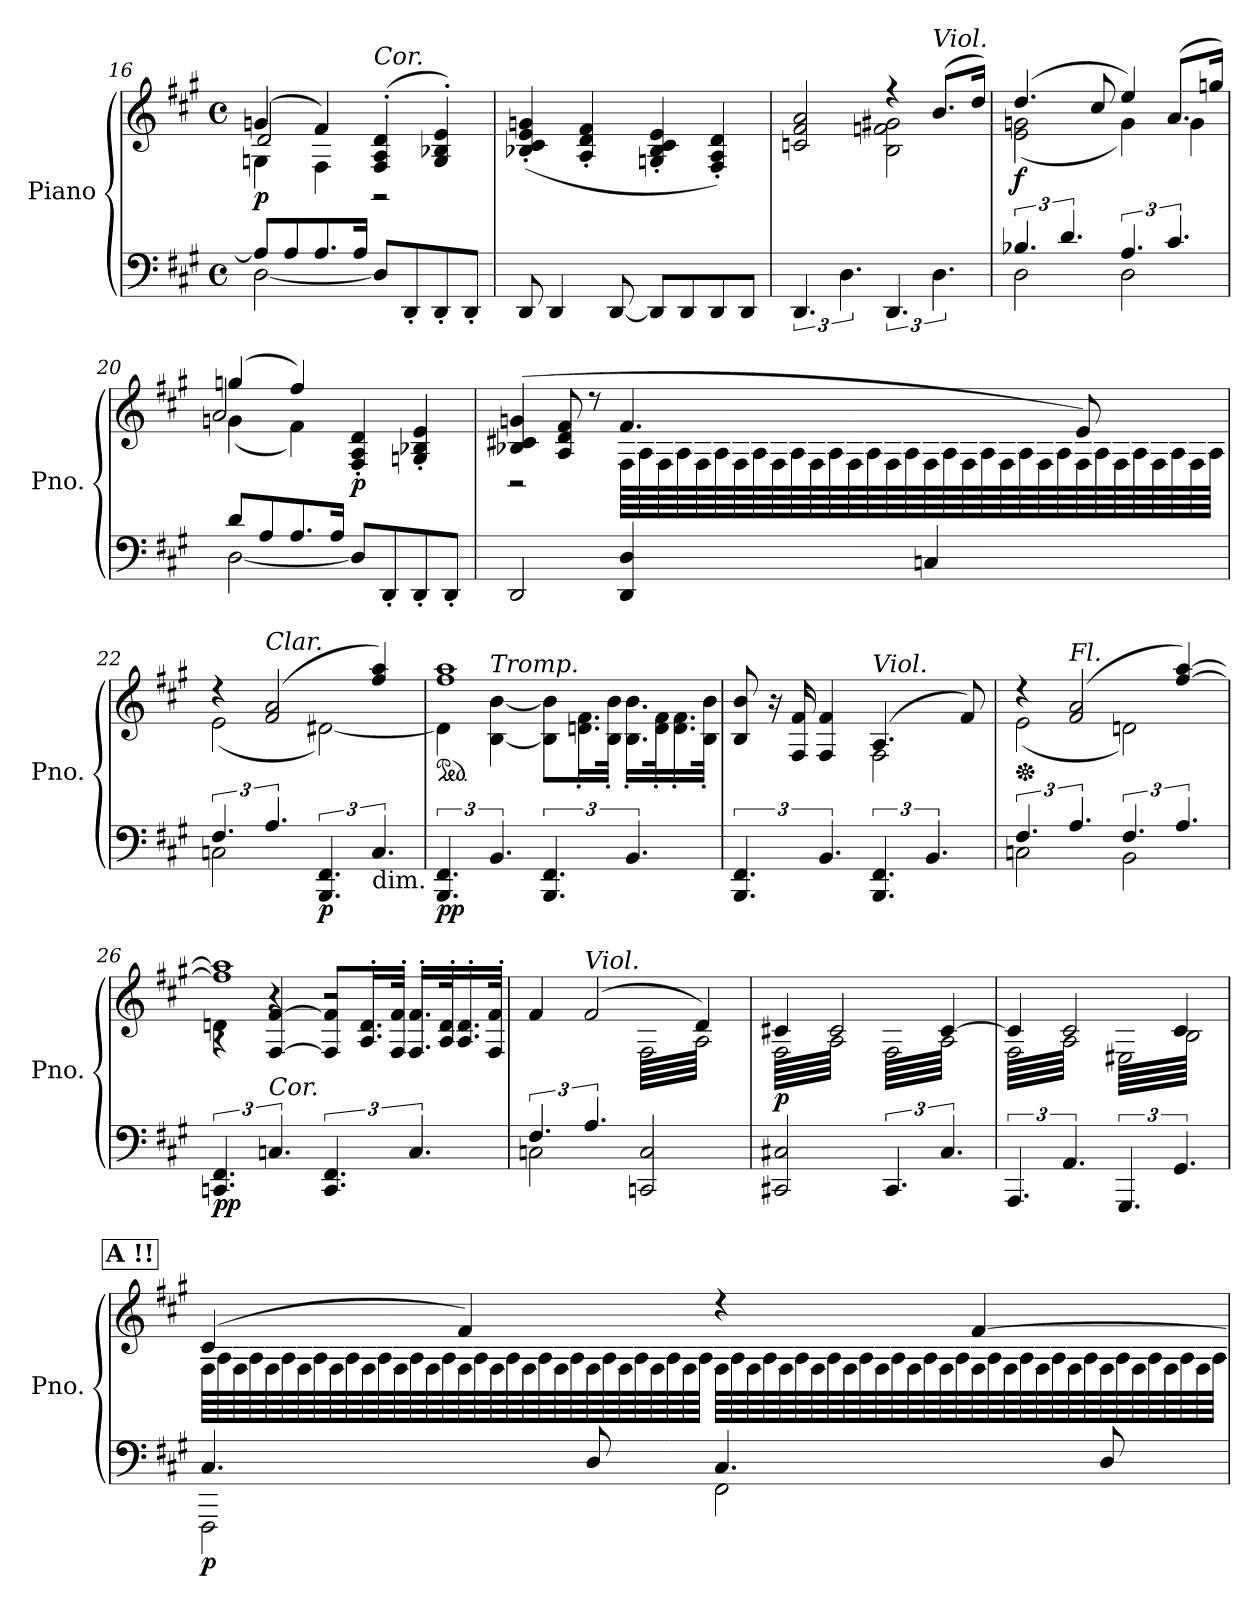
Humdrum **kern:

**kern	**kern	**dynam
*part1	*part1	*part1
*staff2	*staff1	*staff1/2
*I"Piano	*	*
*I'Pno.	*	*
*clefF4	*clefG2	*
*k[f#c#g#]	*k[f#c#g#]	*
*M4/4	*M4/4	*
*met(c)	*met(c)	*
=16	=16	=16
*^	*^	*
*	*	*	*^	*
!	!	!	!	!	!LO:DY:b
8A/L]	[2D\	(>4gn/	4Gn\	2d/	p
8A/	.	.	.	.	.
8.A/	.	4f#/)	4F#\	.	.
16A/Jk	.	.	.	.	.
!	!	!LO:TX:a:i:t=Cor.	!	!	!
2ryy	8D/L]	(>4F#/' 4A/' 4d/'	2r	2ryy	.
.	8DD'/	.	.	.	.
.	8DD'/	4G/' 4B-X/' 4e/')	.	.	.
.	8DD'/J	.	.	.	.
*	*	*v	*v	*v	*
=17	=17	=17	=17
1ryy	8DD/	(>4B-X/' 4c#/' 4e/' 4gn/'	.
.	4DD/	.	.
.	.	4A/' 4d/' 4f#/'	.
.	[8DD/	.	.
.	8DD/L]	4Gn/' 4B-/' 4c#/' 4e/'	.
.	8DD/	.	.
.	8DD/	4F#/' 4A/' 4d/')	.
.	8DD/J	.	.
*v	*v	*	*
=18	=18	=18
*	*^	*
6.DD/	2cn/ 2f#/ 2a/	2ryy	.
6.D\	.	.	.
6.DD/	4r	2B\ 2fn\ 2g#X\	.
!	!LO:TX:a:i:t=Viol.	!	!
6.D\	(>8.b/L	.	.
.	16dd/Jk)	.	.
=19	=19	=19	=19
*^	*	*	*
!	!	!	!	!LO:DY:b
6.B-X/	2D\	(>4.dd/	(<2e\ 2gn\	f
6.d/	.	.	.	.
.	.	8cc#/	.	.
6.A/	2D\	4ee/)	4g\)	.
6.c#/	.	(>8.a/L	4g\	.
.	.	16ggn/Jk)	.	.
!!LO:LB:g=z
=20	=20	=20	=20	=20
*	*	*	*^	*
8d/L	[2D\	(>4ggn/	(<4gn\	2a/	.
8A/	.	.	.	.	.
8.A/	.	4ff#/)	4f#\)	.	.
16A/Jk	.	.	.	.	.
!	!	!	!	!	!LO:DY:b
2ryy	8D/L]	4F#/' 4A/' 4d/'	2ryy	2ryy	p
.	8DD'/	.	.	.	.
.	8DD'/	4Gn/' 4B-X/' 4e/'	.	.	.
.	8DD'/J	.	.	.	.
*v	*v	*	*	*	*
*	*	*v	*v	*
!!LO:LB:g=z
=21	=21	=21	=21
2DD/	(>4B-X/ 4c#X/ 4gn/	2r	.
.	8A/ 8d/ 8f#/	.	.
.	8r	.	.
*	*tremolo	*	*
4DD/ 4D/	4.f#/	64F#\LLLL	.
.	.	64A\	.
.	.	64F#\	.
.	.	64A\	.
.	.	64F#\	.
.	.	64A\	.
.	.	64F#\	.
.	.	64A\	.
.	.	64F#\	.
.	.	64A\	.
.	.	64F#\	.
.	.	64A\	.
.	.	64F#\	.
.	.	64A\	.
.	.	64F#\	.
.	.	64A\	.
4Cn/	.	64F#\	.
.	.	64A\	.
.	.	64F#\	.
.	.	64A\	.
.	.	64F#\	.
.	.	64A\	.
.	.	64F#\	.
.	.	64A\	.
.	8e/)	64F#\	.
.	.	64A\	.
.	.	64F#\	.
.	.	64A\	.
.	.	64F#\	.
.	.	64A\	.
.	.	64F#\	.
.	.	64A\JJJJ	.
*	*Xtremolo	*	*
=22	=22	=22	=22
*^	*	*	*
6.F#/	2Cn\	4r	(<2e\	.
.	.	.	.	.
.	.	.	.	.
.	.	.	.	.
.	.	.	.	.
.	.	.	.	.
.	.	.	.	.
.	.	.	.	.
.	.	.	.	.
.	.	.	.	.
.	.	.	.	.
.	.	.	.	.
.	.	.	.	.
.	.	.	.	.
.	.	.	.	.
.	.	.	.	.
!	!	!LO:TX:a:i:t=Clar.	!	!
6.A/	.	(>2f#/ 2a/	.	.
!	!	!	!	!LO:DY:b=2
6.BBB/ 6.FF#/	2ryy	.	[2d#X\)	p
!LO:TX:b:t=dim.	!	!	!	!
6.C/	.	4ff#/ 4aa/)	.	.
*v	*v	*	*	*
=23	=23	=23	=23
*	*ped	*	*
!	!	!	!LO:DY:b=2
6.BBB/ 6.FF#/	1ff# 1aa	4d#\]	pp
!	!	!LO:TX:a:i:t=Tromp.	!
6.BB/	.	[4B\ [4b\	.
6.BBB/ 6.FF#/	.	8B\] 8b\]L	.
.	.	16.dn\' 16.f#\'L	.
.	.	32B\' 32b\'JJk	.
6.BB/	.	16.B\' 16.b\'LL	.
.	.	32d\' 32f#\'K	.
.	.	16.d\' 16.f#\'	.
.	.	32B\' 32b\'JJk	.
=24	=24	=24	=24
6.BBB/ 6.FF#/	8B/ 8b/	2ryy	.
.	16r	.	.
.	16F#/ 16f#/	.	.
6.BB/	4F#/ 4f#/	.	.
!	!LO:TX:a:i:t=Viol.	!	!
6.BBB/ 6.FF#/	(>4.A/	2F#\	.
6.BB/	.	.	.
.	8f#/)	.	.
=25	=25	=25	=25
*^	*	*	*
*	*	*Xped	*	*
6.F#/	2Cn\	4r	(<2e\	.
!	!	!LO:TX:a:i:t=Fl.	!	!
6.A/	.	(>2f#/ 2a/	.	.
6.F#/	2BB\	.	2dn\)	.
6.A/	.	[4ff#/ [4aa/)	.	.
*v	*v	*	*	*
=26	=26	=26	=26
*	*	*^	*
!	!	!	!	!LO:DY:b=2
6.CCn/ 6.FF#/	1ff#] 1aa]	4dn\	4rA	pp
!LO:TX:a:i:t=Cor.	!	!	!	!
6.Cn/	.	4r	[4F#/ [4f#/	.
6.CC/ 6.FF#/	.	2r	8F#/] 8f#/]L	.
.	.	.	16.A/' 16.d/'L	.
.	.	.	32F#/' 32f#/'JJk	.
6.C/	.	.	16.F#/' 16.f#/'LL	.
.	.	.	32A/' 32d/'K	.
.	.	.	16.A/' 16.d/'	.
.	.	.	32F#/' 32f#/'JJk	.
*	*	*v	*v	*
!!LO:LB:g=z
=27	=27	=27	=27
*^	*	*	*
6.F#/	2Cn\	4f#/	2rcccyy	.
!	!	!LO:TX:a:i:t=Viol.	!	!
6.A/	.	(>2f#/	.	.
*	*	*tremolo	*	*
2CCn/ 2C/	2ryy	.	64F#\LLLL	.
.	.	.	64A\	.
.	.	.	64F#\	.
.	.	.	64A\	.
.	.	.	64F#\	.
.	.	.	64A\	.
.	.	.	64F#\	.
.	.	.	64A\	.
.	.	.	64F#\	.
.	.	.	64A\	.
.	.	.	64F#\	.
.	.	.	64A\	.
.	.	.	64F#\	.
.	.	.	64A\	.
.	.	.	64F#\	.
.	.	.	64A\	.
.	.	4d/)	64F#\	.
.	.	.	64A\	.
.	.	.	64F#\	.
.	.	.	64A\	.
.	.	.	64F#\	.
.	.	.	64A\	.
.	.	.	64F#\	.
.	.	.	64A\	.
.	.	.	64F#\	.
.	.	.	64A\	.
.	.	.	64F#\	.
.	.	.	64A\	.
.	.	.	64F#\	.
.	.	.	64A\	.
.	.	.	64F#\	.
.	.	.	64A\JJJJ	.
*v	*v	*	*	*
=28	=28	=28	=28
!	!	!	!LO:DY:b
2CC#X/ 2C#X/	4c#X/	64F#\LLLL	p
.	.	64A\	.
.	.	64F#\	.
.	.	64A\	.
.	.	64F#\	.
.	.	64A\	.
.	.	64F#\	.
.	.	64A\	.
.	.	64F#\	.
.	.	64A\	.
.	.	64F#\	.
.	.	64A\	.
.	.	64F#\	.
.	.	64A\	.
.	.	64F#\	.
.	.	64A\	.
.	2c#/	64F#\	.
.	.	64A\	.
.	.	64F#\	.
.	.	64A\	.
.	.	64F#\	.
.	.	64A\	.
.	.	64F#\	.
.	.	64A\	.
.	.	64F#\	.
.	.	64A\	.
.	.	64F#\	.
.	.	64A\	.
.	.	64F#\	.
.	.	64A\	.
.	.	64F#\	.
.	.	64A\JJJJ	.
6.CC#/	.	64F#\LLLL	.
.	.	64A\	.
.	.	64F#\	.
.	.	64A\	.
.	.	64F#\	.
.	.	64A\	.
.	.	64F#\	.
.	.	64A\	.
.	.	64F#\	.
.	.	64A\	.
.	.	64F#\	.
.	.	64A\	.
.	.	64F#\	.
.	.	64A\	.
.	.	64F#\	.
.	.	64A\	.
6.C#/	[4c#/	64F#\	.
.	.	64A\	.
.	.	64F#\	.
.	.	64A\	.
.	.	64F#\	.
.	.	64A\	.
.	.	64F#\	.
.	.	64A\	.
.	.	64F#\	.
.	.	64A\	.
.	.	64F#\	.
.	.	64A\	.
.	.	64F#\	.
.	.	64A\	.
.	.	64F#\	.
.	.	64A\JJJJ	.
=29	=29	=29	=29
6.AAA/	4c#/]	64F#\LLLL	.
.	.	64A\	.
.	.	64F#\	.
.	.	64A\	.
.	.	64F#\	.
.	.	64A\	.
.	.	64F#\	.
.	.	64A\	.
.	.	64F#\	.
.	.	64A\	.
.	.	64F#\	.
.	.	64A\	.
.	.	64F#\	.
.	.	64A\	.
.	.	64F#\	.
.	.	64A\	.
6.AA/	2c#/	64F#\	.
.	.	64A\	.
.	.	64F#\	.
.	.	64A\	.
.	.	64F#\	.
.	.	64A\	.
.	.	64F#\	.
.	.	64A\	.
.	.	64F#\	.
.	.	64A\	.
.	.	64F#\	.
.	.	64A\	.
.	.	64F#\	.
.	.	64A\	.
.	.	64F#\	.
.	.	64A\JJJJ	.
6.GGG#/	.	64E#X\LLLL	.
.	.	64B\	.
.	.	64E#X\	.
.	.	64B\	.
.	.	64E#X\	.
.	.	64B\	.
.	.	64E#X\	.
.	.	64B\	.
.	.	64E#X\	.
.	.	64B\	.
.	.	64E#X\	.
.	.	64B\	.
.	.	64E#X\	.
.	.	64B\	.
.	.	64E#X\	.
.	.	64B\	.
6.GG#/	4c#/	64E#X\	.
.	.	64B\	.
.	.	64E#X\	.
.	.	64B\	.
.	.	64E#X\	.
.	.	64B\	.
.	.	64E#X\	.
.	.	64B\	.
.	.	64E#X\	.
.	.	64B\	.
.	.	64E#X\	.
.	.	64B\	.
.	.	64E#X\	.
.	.	64B\	.
.	.	64E#X\	.
.	.	64B\JJJJ	.
!!LO:REH:place=s1:a:B:fs=14:t=A	!!
=30	=30	=30	=30
*^	*	*	*
!	!	!	!	!LO:DY:b=2
4.C#/	2FFF#\: 2C#\yy:	(>4c#/	64F#\LLLL	p
.	.	.	64A\	.
.	.	.	64F#\	.
.	.	.	64A\	.
.	.	.	64F#\	.
.	.	.	64A\	.
.	.	.	64F#\	.
.	.	.	64A\	.
.	.	.	64F#\	.
.	.	.	64A\	.
.	.	.	64F#\	.
.	.	.	64A\	.
.	.	.	64F#\	.
.	.	.	64A\	.
.	.	.	64F#\	.
.	.	.	64A\	.
.	.	4f#/)	64F#\	.
.	.	.	64A\	.
.	.	.	64F#\	.
.	.	.	64A\	.
.	.	.	64F#\	.
.	.	.	64A\	.
.	.	.	64F#\	.
.	.	.	64A\	.
8D/	.	.	64F#\	.
.	.	.	64A\	.
.	.	.	64F#\	.
.	.	.	64A\	.
.	.	.	64F#\	.
.	.	.	64A\	.
.	.	.	64F#\	.
.	.	.	64A\JJJJ	.
4.C#/	2FF#\	4r	64F#\LLLL	.
.	.	.	64A\	.
.	.	.	64F#\	.
.	.	.	64A\	.
.	.	.	64F#\	.
.	.	.	64A\	.
.	.	.	64F#\	.
.	.	.	64A\	.
.	.	.	64F#\	.
.	.	.	64A\	.
.	.	.	64F#\	.
.	.	.	64A\	.
.	.	.	64F#\	.
.	.	.	64A\	.
.	.	.	64F#\	.
.	.	.	64A\	.
.	.	[4f#/	64F#\	.
.	.	.	64A\	.
.	.	.	64F#\	.
.	.	.	64A\	.
.	.	.	64F#\	.
.	.	.	64A\	.
.	.	.	64F#\	.
.	.	.	64A\	.
8D/	.	.	64F#\	.
.	.	.	64A\	.
.	.	.	64F#\	.
.	.	.	64A\	.
.	.	.	64F#\	.
.	.	.	64A\	.
.	.	.	64F#\	.
.	.	.	64A\JJJJ	.
*	*	*Xtremolo	*	*
.	.	.	.	.
.	.	.	.	.
.	.	.	.	.
.	.	.	.	.
.	.	.	.	.
.	.	.	.	.
.	.	.	.	.
.	.	.	.	.
.	.	.	.	.
.	.	.	.	.
.	.	.	.	.
.	.	.	.	.
.	.	.	.	.
.	.	.	.	.
.	.	.	.	.
.	.	.	.	.
*v	*v	*	*	*
*	*v	*v	*
=	=	=
*-	*-	*-
